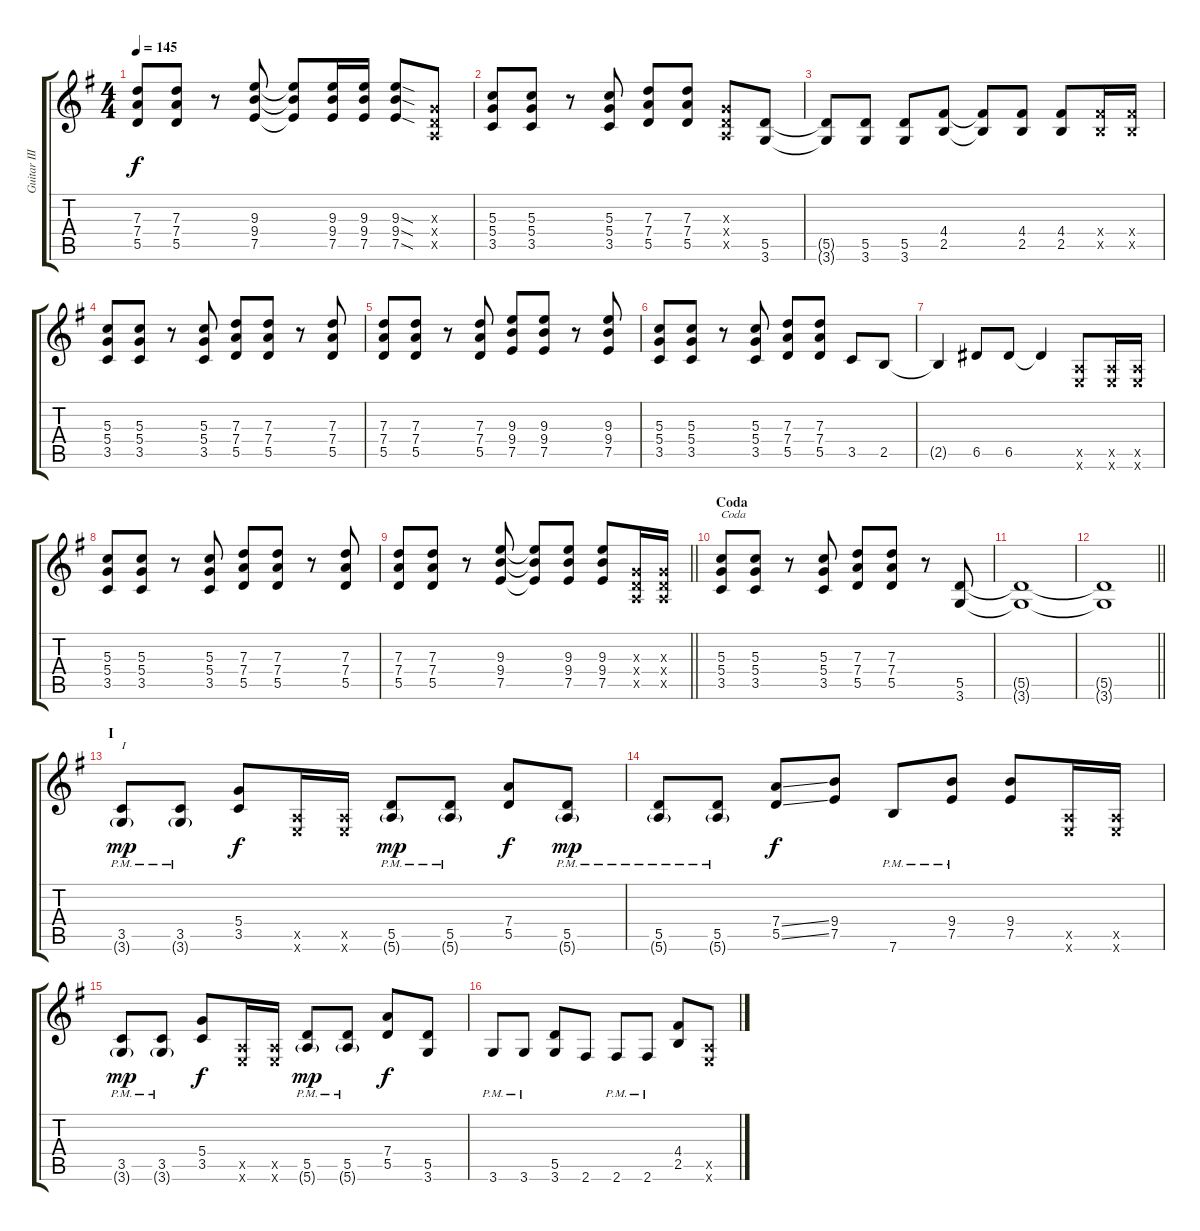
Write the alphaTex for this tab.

\track ("Guitar III" "Guitar III") {instrument distortionguitar}
\staff {score tabs}
\tuning (E4 B3 G3 D3 A2 E2) {hide}
\ts (4 4)
\tempo 145
\clef g2
\ks g
(7.3 7.4 5.5).8{dy f} (7.3 7.4 5.5).8 r.8 (9.3 9.4 7.5).8 (9.3{t} 9.4{t} 7.5{t}).8 (9.3 9.4 7.5).16 (9.3 9.4 7.5).16 (9.3{sod} 9.4{sod} 7.5{sod}).8 (0.3{x} 0.4{x} 0.5{x}).8 |
(5.3 5.4 3.5).8 (5.3 5.4 3.5).8 r.8 (5.3 5.4 3.5).8 (7.3 7.4 5.5).8 (7.3 7.4 5.5).8 (0.3{x} 0.4{x} 0.5{x}).8 (5.5 3.6).8 |
(5.5{t} 3.6{t}).8 (5.5 3.6).8 (5.5 3.6).8 (4.4 2.5).8 (4.4{t} 2.5{t}).8 (4.4 2.5).8 (4.4 2.5).8 (4.4{x} 2.5{x}).16 (4.4{x} 2.5{x}).16 |
(5.3 5.4 3.5).8 (5.3 5.4 3.5).8 r.8 (5.3 5.4 3.5).8 (7.3 7.4 5.5).8 (7.3 7.4 5.5).8 r.8 (7.3 7.4 5.5).8 |
(7.3 7.4 5.5).8 (7.3 7.4 5.5).8 r.8 (7.3 7.4 5.5).8 (9.3 9.4 7.5).8 (9.3 9.4 7.5).8 r.8 (9.3 9.4 7.5).8 |
(5.3 5.4 3.5).8 (5.3 5.4 3.5).8 r.8 (5.3 5.4 3.5).8 (7.3 7.4 5.5).8 (7.3 7.4 5.5).8 3.5.8 2.5.8 |
2.5{t}.4 6.5.8 6.5.8 6.5{t}.4 (0.5{x} 0.6{x}).8 (0.5{x} 0.6{x}).16 (0.5{x} 0.6{x}).16 |
(5.3 5.4 3.5).8 (5.3 5.4 3.5).8 r.8 (5.3 5.4 3.5).8 (7.3 7.4 5.5).8 (7.3 7.4 5.5).8 r.8 (7.3 7.4 5.5).8 |
\barLineRight lightlight
(7.3 7.4 5.5).8 (7.3 7.4 5.5).8 r.8 (9.3 9.4 7.5).8 (9.3{t} 9.4{t} 7.5{t}).8 (9.3 9.4 7.5).8 (9.3 9.4 7.5).8 (0.3{x} 0.4{x} 0.5{x}).16 (0.3{x} 0.4{x} 0.5{x}).16 |
\section ("" "Coda")
(5.3 5.4 3.5).8{txt "Coda"} (5.3 5.4 3.5).8 r.8 (5.3 5.4 3.5).8 (7.3 7.4 5.5).8 (7.3 7.4 5.5).8 r.8 (5.5 3.6).8 |
(5.5{t} 3.6{t}).1 |
\barLineRight lightlight
(5.5{t} 3.6{t}).1 |
\section ("" "I")
(3.5{pm} 3.6{g pm}).8{txt "I" dy mp} (3.5{pm} 3.6{g pm}).8 (5.4 3.5).8{dy f} (0.5{x} 0.6{x}).16 (0.5{x} 0.6{x}).16 (5.5{pm} 5.6{g pm}).8{dy mp} (5.5{pm} 5.6{g pm}).8 (7.4 5.5).8{dy f} (5.5{pm} 5.6{g pm}).8{dy mp} |
(5.5{pm} 5.6{g pm}).8 (5.5{pm} 5.6{g pm}).8 (7.4{ss} 5.5{ss}).8{dy f} (9.4 7.5).8 7.6{pm}.8 (9.4{pm} 7.5{pm}).8 (9.4 7.5).8 (0.5{x} 0.6{x}).16 (0.5{x} 0.6{x}).16 |
(3.5{pm} 3.6{g pm}).8{dy mp} (3.5{pm} 3.6{g pm}).8 (5.4 3.5).8{dy f} (0.5{x} 0.6{x}).16 (0.5{x} 0.6{x}).16 (5.5{pm} 5.6{g pm}).8{dy mp} (5.5{pm} 5.6{g pm}).8 (7.4 5.5).8{dy f} (5.5 3.6).8 |
3.6{pm}.8 3.6{pm}.8 (5.5 3.6).8 2.6.8 2.6{pm}.8 2.6{pm}.8 (4.4 2.5).8 (0.5{x} 0.6{x}).8
